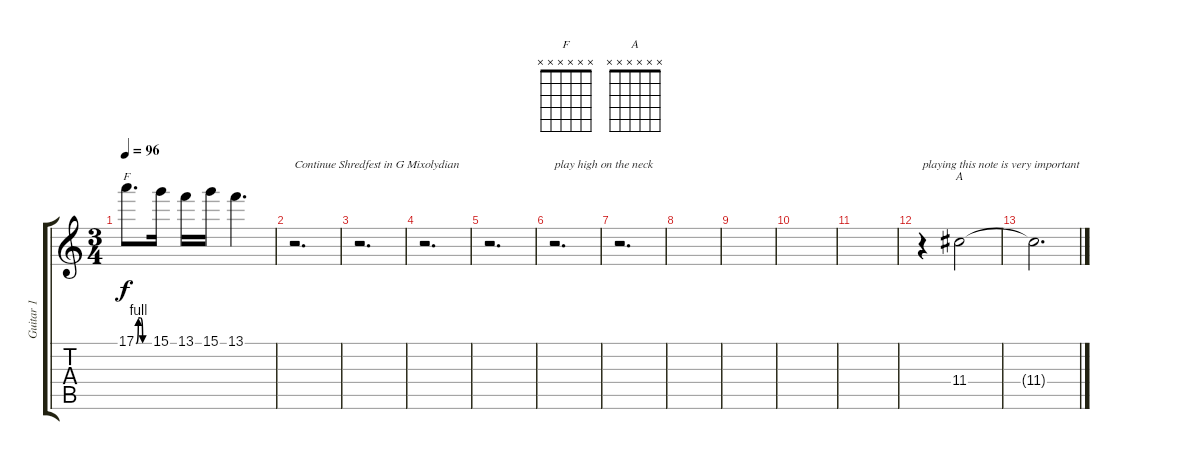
\track ("Guitar 1" "Guitar 1") {instrument distortionguitar}
\staff {score tabs}
\tuning (E4 B3 G3 D3 A2 E2) {hide}
\chord ("F" x x x x x x)
\chord ("A" x x x x x x)
\ts (3 4)
\tempo 96
\clef g2
\ks c
17.1{be (custom 0 0 10 4 20 4 30 0 60 0)}.8{d ch "F" dy f} 15.1.16 13.1.16 15.1.16 13.1.4{d} |
r.2{d txt "Continue Shredfest in G Mixolydian"} |
r.2{d} |
r.2{d} |
r.2{d} |
r.2{d txt "play high on the neck"} |
r.2{d} |
|
|
|
|
r.4{txt "playing this note is very important"} 11.4.2{ch "A"} |
11.4{t}.2{d}
